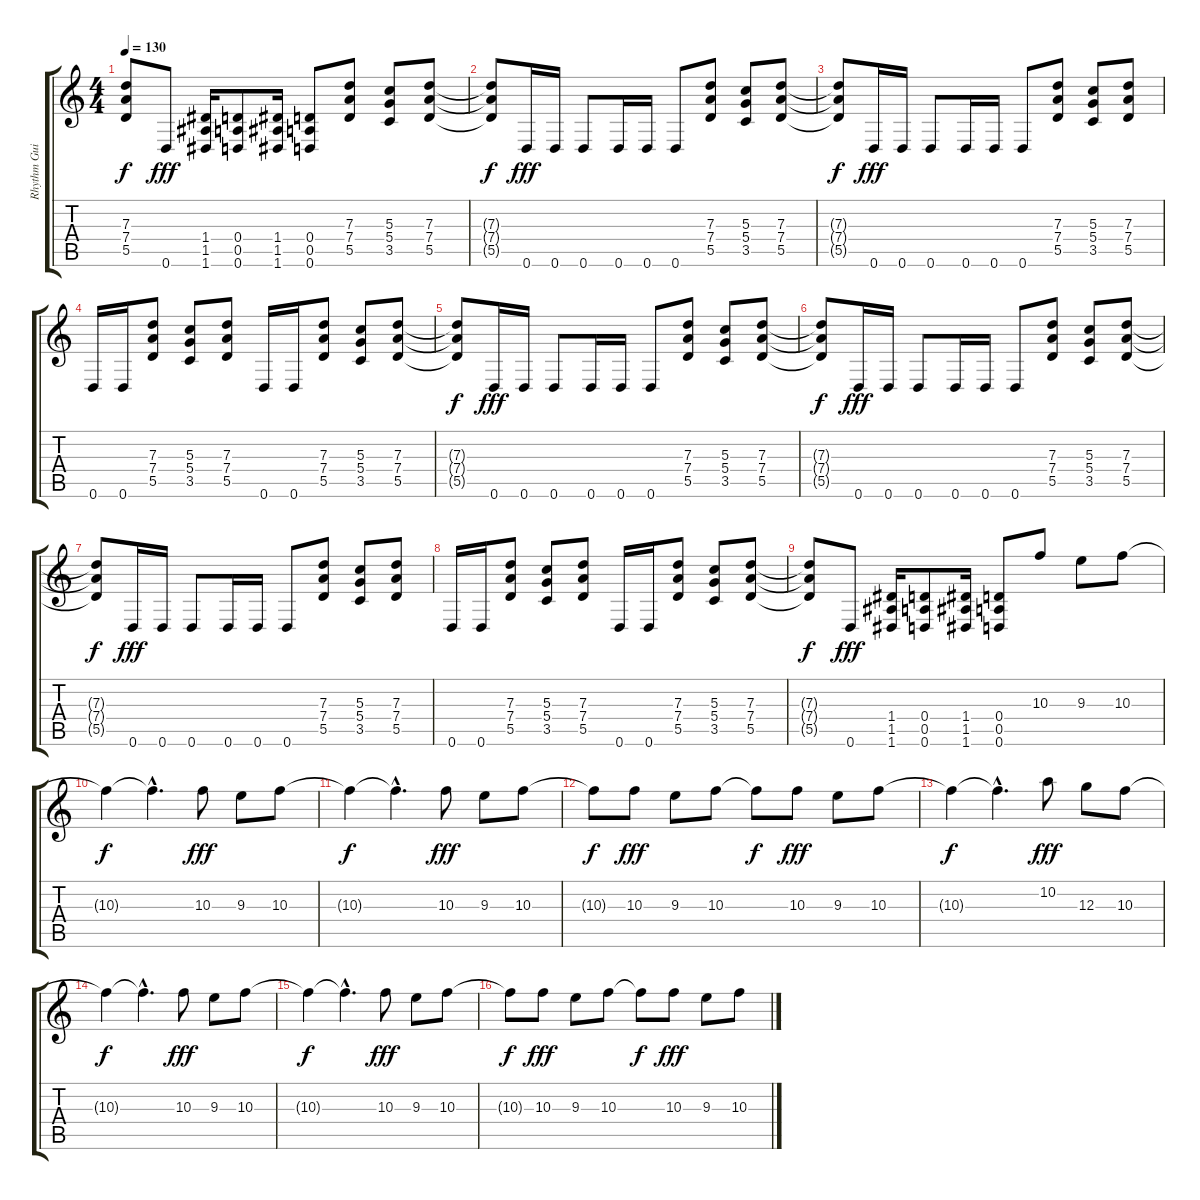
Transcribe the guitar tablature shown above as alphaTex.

\track ("Rhythm Guitar" "Rhythm Gui") {instrument distortionguitar}
\staff {score tabs}
\tuning (E4 B3 G3 D3 A2 D2) {hide}
\ts (4 4)
\tempo 130
\clef g2
\ks c
(7.3{t} 7.4{t} 5.5{t}).8{dy f} 0.6.8{dy fff} (1.4 1.5 1.6).16 (0.4 0.5 0.6).8 (1.4 1.5 1.6).16 (0.4 0.5 0.6).8 (7.3 7.4 5.5).8 (5.3 5.4 3.5).8 (7.3 7.4 5.5).8 |
(7.3{t} 7.4{t} 5.5{t}).8{dy f} 0.6.16{dy fff} 0.6.16 0.6.8 0.6.16 0.6.16 0.6.8 (7.3 7.4 5.5).8 (5.3 5.4 3.5).8 (7.3 7.4 5.5).8 |
(7.3{t} 7.4{t} 5.5{t}).8{dy f} 0.6.16{dy fff} 0.6.16 0.6.8 0.6.16 0.6.16 0.6.8 (7.3 7.4 5.5).8 (5.3 5.4 3.5).8 (7.3 7.4 5.5).8 |
0.6.16 0.6.16 (7.3 7.4 5.5).8 (5.3 5.4 3.5).8 (7.3 7.4 5.5).8 0.6.16 0.6.16 (7.3 7.4 5.5).8 (5.3 5.4 3.5).8 (7.3 7.4 5.5).8 |
(7.3{t} 7.4{t} 5.5{t}).8{dy f} 0.6.16{dy fff} 0.6.16 0.6.8 0.6.16 0.6.16 0.6.8 (7.3 7.4 5.5).8 (5.3 5.4 3.5).8 (7.3 7.4 5.5).8 |
(7.3{t} 7.4{t} 5.5{t}).8{dy f} 0.6.16{dy fff} 0.6.16 0.6.8 0.6.16 0.6.16 0.6.8 (7.3 7.4 5.5).8 (5.3 5.4 3.5).8 (7.3 7.4 5.5).8 |
(7.3{t} 7.4{t} 5.5{t}).8{dy f} 0.6.16{dy fff} 0.6.16 0.6.8 0.6.16 0.6.16 0.6.8 (7.3 7.4 5.5).8 (5.3 5.4 3.5).8 (7.3 7.4 5.5).8 |
0.6.16 0.6.16 (7.3 7.4 5.5).8 (5.3 5.4 3.5).8 (7.3 7.4 5.5).8 0.6.16 0.6.16 (7.3 7.4 5.5).8 (5.3 5.4 3.5).8 (7.3 7.4 5.5).8 |
(7.3{t} 7.4{t} 5.5{t}).8{dy f} 0.6.8{dy fff} (1.4 1.5 1.6).16 (0.4 0.5 0.6).8 (1.4 1.5 1.6).16 (0.4 0.5 0.6).8 10.3.8 9.3.8 10.3.8 |
10.3{t}.4{dy f} 10.3{hac t}.4{d} 10.3.8{dy fff} 9.3.8 10.3.8 |
10.3{t}.4{dy f} 10.3{hac t}.4{d} 10.3.8{dy fff} 9.3.8 10.3.8 |
10.3{t}.8{dy f} 10.3.8{dy fff} 9.3.8 10.3.8 10.3{t}.8{dy f} 10.3.8{dy fff} 9.3.8 10.3.8 |
10.3{t}.4{dy f} 10.3{hac t}.4{d} 10.2.8{dy fff} 12.3.8 10.3.8 |
10.3{t}.4{dy f} 10.3{hac t}.4{d} 10.3.8{dy fff} 9.3.8 10.3.8 |
10.3{t}.4{dy f} 10.3{hac t}.4{d} 10.3.8{dy fff} 9.3.8 10.3.8 |
10.3{t}.8{dy f} 10.3.8{dy fff} 9.3.8 10.3.8 10.3{t}.8{dy f} 10.3.8{dy fff} 9.3.8 10.3.8
